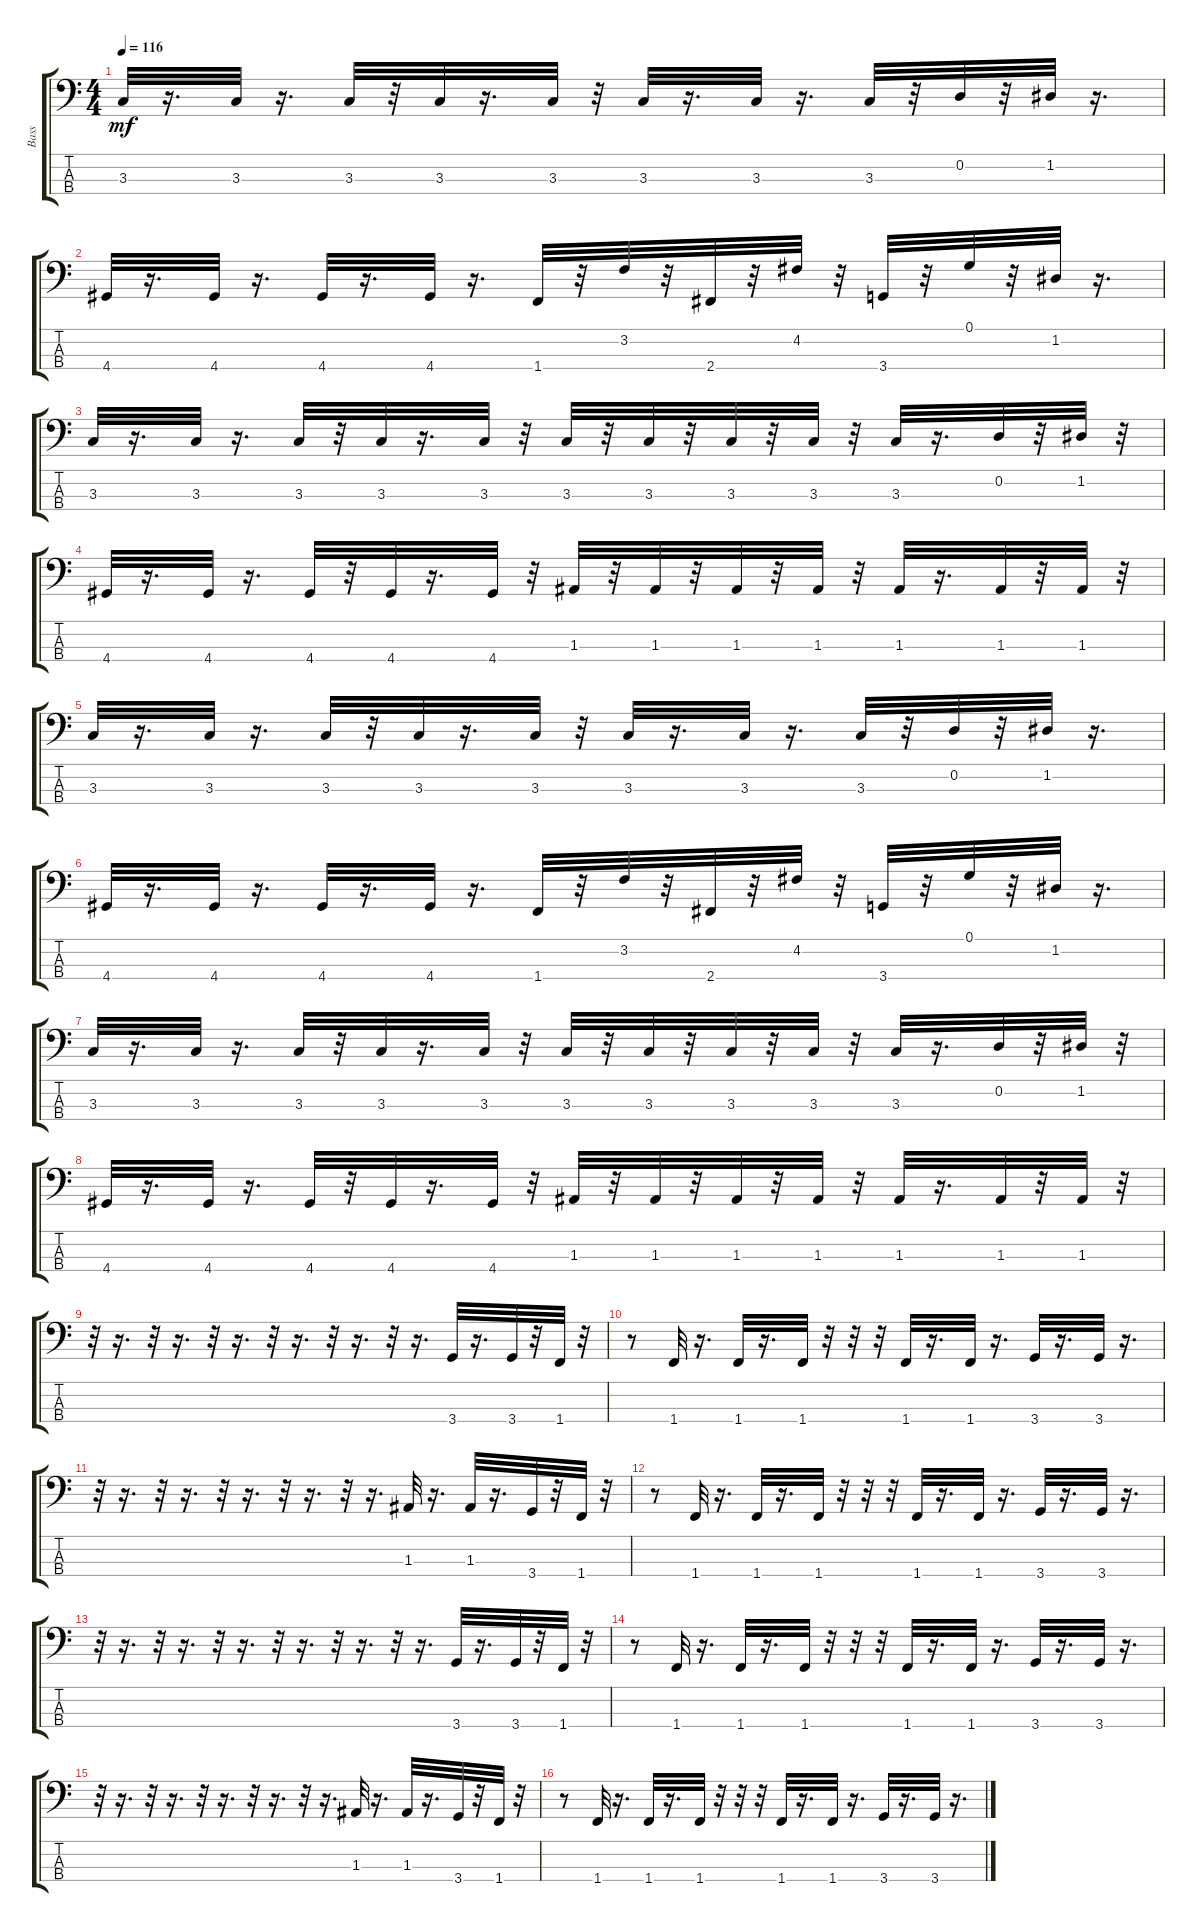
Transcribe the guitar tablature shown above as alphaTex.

\track ("Bass" "Bass") {instrument synthbass1}
\staff {score tabs}
\tuning (G2 D2 A1 E1) {hide}
\ts (4 4)
\tempo 116
\clef f4
\ks c
3.3.32{dy mf} r.16{d} 3.3.32 r.16{d} 3.3.32 r.32 3.3.32 r.16{d} 3.3.32 r.32 3.3.32 r.16{d} 3.3.32 r.16{d} 3.3.32 r.32 0.2.32 r.32 1.2.32 r.16{d} |
4.4.32 r.16{d} 4.4.32 r.16{d} 4.4.32 r.16{d} 4.4.32 r.16{d} 1.4.32 r.32 3.2.32 r.32 2.4.32 r.32 4.2.32 r.32 3.4.32 r.32 0.1.32 r.32 1.2.32 r.16{d} |
3.3.32 r.16{d} 3.3.32 r.16{d} 3.3.32 r.32 3.3.32 r.16{d} 3.3.32 r.32 3.3.32 r.32 3.3.32 r.32 3.3.32 r.32 3.3.32 r.32 3.3.32 r.16{d} 0.2.32 r.32 1.2.32 r.32 |
4.4.32 r.16{d} 4.4.32 r.16{d} 4.4.32 r.32 4.4.32 r.16{d} 4.4.32 r.32 1.3.32 r.32 1.3.32 r.32 1.3.32 r.32 1.3.32 r.32 1.3.32 r.16{d} 1.3.32 r.32 1.3.32 r.32 |
3.3.32 r.16{d} 3.3.32 r.16{d} 3.3.32 r.32 3.3.32 r.16{d} 3.3.32 r.32 3.3.32 r.16{d} 3.3.32 r.16{d} 3.3.32 r.32 0.2.32 r.32 1.2.32 r.16{d} |
4.4.32 r.16{d} 4.4.32 r.16{d} 4.4.32 r.16{d} 4.4.32 r.16{d} 1.4.32 r.32 3.2.32 r.32 2.4.32 r.32 4.2.32 r.32 3.4.32 r.32 0.1.32 r.32 1.2.32 r.16{d} |
3.3.32 r.16{d} 3.3.32 r.16{d} 3.3.32 r.32 3.3.32 r.16{d} 3.3.32 r.32 3.3.32 r.32 3.3.32 r.32 3.3.32 r.32 3.3.32 r.32 3.3.32 r.16{d} 0.2.32 r.32 1.2.32 r.32 |
4.4.32 r.16{d} 4.4.32 r.16{d} 4.4.32 r.32 4.4.32 r.16{d} 4.4.32 r.32 1.3.32 r.32 1.3.32 r.32 1.3.32 r.32 1.3.32 r.32 1.3.32 r.16{d} 1.3.32 r.32 1.3.32 r.32 |
r.32 r.16{d} r.32 r.16{d} r.32 r.16{d} r.32 r.16{d} r.32 r.16{d} r.32 r.16{d} 3.4.32 r.16{d} 3.4.32 r.32 1.4.32 r.32 |
r.8 1.4.32 r.16{d} 1.4.32 r.16{d} 1.4.32 r.32 r.32 r.32 1.4.32 r.16{d} 1.4.32 r.16{d} 3.4.32 r.16{d} 3.4.32 r.16{d} |
r.32 r.16{d} r.32 r.16{d} r.32 r.16{d} r.32 r.16{d} r.32 r.16{d} 1.3.32 r.16{d} 1.3.32 r.16{d} 3.4.32 r.32 1.4.32 r.32 |
r.8 1.4.32 r.16{d} 1.4.32 r.16{d} 1.4.32 r.32 r.32 r.32 1.4.32 r.16{d} 1.4.32 r.16{d} 3.4.32 r.16{d} 3.4.32 r.16{d} |
r.32 r.16{d} r.32 r.16{d} r.32 r.16{d} r.32 r.16{d} r.32 r.16{d} r.32 r.16{d} 3.4.32 r.16{d} 3.4.32 r.32 1.4.32 r.32 |
r.8 1.4.32 r.16{d} 1.4.32 r.16{d} 1.4.32 r.32 r.32 r.32 1.4.32 r.16{d} 1.4.32 r.16{d} 3.4.32 r.16{d} 3.4.32 r.16{d} |
r.32 r.16{d} r.32 r.16{d} r.32 r.16{d} r.32 r.16{d} r.32 r.16{d} 1.3.32 r.16{d} 1.3.32 r.16{d} 3.4.32 r.32 1.4.32 r.32 |
r.8 1.4.32 r.16{d} 1.4.32 r.16{d} 1.4.32 r.32 r.32 r.32 1.4.32 r.16{d} 1.4.32 r.16{d} 3.4.32 r.16{d} 3.4.32 r.16{d}
